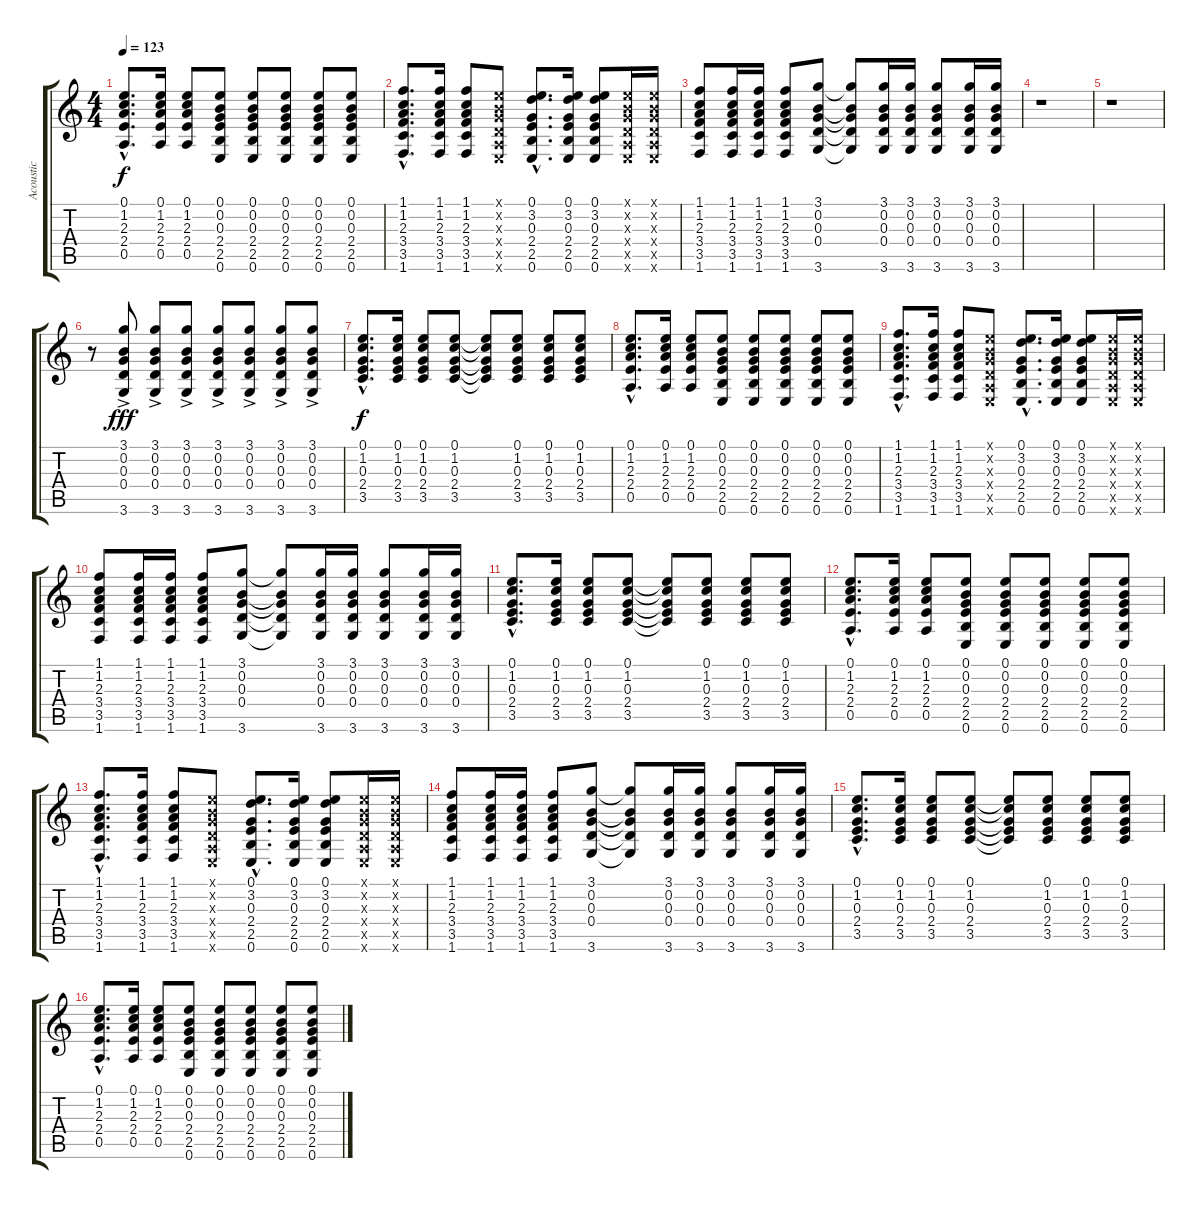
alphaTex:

\track ("Acoustic" "Acoustic") {instrument acousticguitarsteel}
\staff {score tabs}
\tuning (E4 B3 G3 D3 A2 E2) {hide}
\ts (4 4)
\tempo 123
\clef g2
\ks c
(0.1{hac} 1.2{hac} 2.3{hac} 2.4{hac} 0.5{hac}).8{d dy f} (0.1 1.2 2.3 2.4 0.5).16 (0.1 1.2 2.3 2.4 0.5).8 (0.1 0.2 0.3 2.4 2.5 0.6).8 (0.1 0.2 0.3 2.4 2.5 0.6).8 (0.1 0.2 0.3 2.4 2.5 0.6).8 (0.1 0.2 0.3 2.4 2.5 0.6).8 (0.1 0.2 0.3 2.4 2.5 0.6).8 |
(1.1{hac} 1.2{hac} 2.3{hac} 3.4{hac} 3.5{hac} 1.6{hac}).8{d} (1.1 1.2 2.3 3.4 3.5 1.6).16 (1.1 1.2 2.3 3.4 3.5 1.6).8 (0.1{x} 0.2{x} 0.3{x} 0.4{x} 0.5{x} 0.6{x}).8 (0.1{hac} 3.2{hac} 0.3{hac} 2.4{hac} 2.5{hac} 0.6{hac}).8{d} (0.1 3.2 0.3 2.4 2.5 0.6).16 (0.1 3.2 0.3 2.4 2.5 0.6).8 (0.1{x} 0.2{x} 0.3{x} 0.4{x} 0.5{x} 0.6{x}).16 (0.1{x} 0.2{x} 0.3{x} 0.4{x} 0.5{x} 0.6{x}).16 |
(1.1 1.2 2.3 3.4 3.5 1.6).8 (1.1 1.2 2.3 3.4 3.5 1.6).16 (1.1 1.2 2.3 3.4 3.5 1.6).16 (1.1 1.2 2.3 3.4 3.5 1.6).8 (3.1 0.2 0.3 0.4 3.6).8 (3.1{t} 0.2{t} 0.3{t} 0.4{t} 3.6{t}).8 (3.1 0.2 0.3 0.4 3.6).16 (3.1 0.2 0.3 0.4 3.6).16 (3.1 0.2 0.3 0.4 3.6).8 (3.1 0.2 0.3 0.4 3.6).16 (3.1 0.2 0.3 0.4 3.6).16 |
r.1 |
r.1 |
r.8 (3.1{ac} 0.2{ac} 0.3{ac} 0.4{ac} 3.6{ac}).8{dy fff} (3.1{ac} 0.2{ac} 0.3{ac} 0.4{ac} 3.6{ac}).8 (3.1{ac} 0.2{ac} 0.3{ac} 0.4{ac} 3.6{ac}).8 (3.1{ac} 0.2{ac} 0.3{ac} 0.4{ac} 3.6{ac}).8 (3.1{ac} 0.2{ac} 0.3{ac} 0.4{ac} 3.6{ac}).8 (3.1{ac} 0.2{ac} 0.3{ac} 0.4{ac} 3.6{ac}).8 (3.1{ac} 0.2{ac} 0.3{ac} 0.4{ac} 3.6{ac}).8 |
(0.1{hac} 1.2{hac} 0.3{hac} 2.4{hac} 3.5{hac}).8{d dy f} (0.1 1.2 0.3 2.4 3.5).16 (0.1 1.2 0.3 2.4 3.5).8 (0.1 1.2 0.3 2.4 3.5).8 (0.1{t} 1.2{t} 0.3{t} 2.4{t} 3.5{t}).8 (0.1 1.2 0.3 2.4 3.5).8 (0.1 1.2 0.3 2.4 3.5).8 (0.1 1.2 0.3 2.4 3.5).8 |
(0.1{hac} 1.2{hac} 2.3{hac} 2.4{hac} 0.5{hac}).8{d} (0.1 1.2 2.3 2.4 0.5).16 (0.1 1.2 2.3 2.4 0.5).8 (0.1 0.2 0.3 2.4 2.5 0.6).8 (0.1 0.2 0.3 2.4 2.5 0.6).8 (0.1 0.2 0.3 2.4 2.5 0.6).8 (0.1 0.2 0.3 2.4 2.5 0.6).8 (0.1 0.2 0.3 2.4 2.5 0.6).8 |
(1.1{hac} 1.2{hac} 2.3{hac} 3.4{hac} 3.5{hac} 1.6{hac}).8{d} (1.1 1.2 2.3 3.4 3.5 1.6).16 (1.1 1.2 2.3 3.4 3.5 1.6).8 (0.1{x} 0.2{x} 0.3{x} 0.4{x} 0.5{x} 0.6{x}).8 (0.1{hac} 3.2{hac} 0.3{hac} 2.4{hac} 2.5{hac} 0.6{hac}).8{d} (0.1 3.2 0.3 2.4 2.5 0.6).16 (0.1 3.2 0.3 2.4 2.5 0.6).8 (0.1{x} 0.2{x} 0.3{x} 0.4{x} 0.5{x} 0.6{x}).16 (0.1{x} 0.2{x} 0.3{x} 0.4{x} 0.5{x} 0.6{x}).16 |
(1.1 1.2 2.3 3.4 3.5 1.6).8 (1.1 1.2 2.3 3.4 3.5 1.6).16 (1.1 1.2 2.3 3.4 3.5 1.6).16 (1.1 1.2 2.3 3.4 3.5 1.6).8 (3.1 0.2 0.3 0.4 3.6).8 (3.1{t} 0.2{t} 0.3{t} 0.4{t} 3.6{t}).8 (3.1 0.2 0.3 0.4 3.6).16 (3.1 0.2 0.3 0.4 3.6).16 (3.1 0.2 0.3 0.4 3.6).8 (3.1 0.2 0.3 0.4 3.6).16 (3.1 0.2 0.3 0.4 3.6).16 |
(0.1{hac} 1.2{hac} 0.3{hac} 2.4{hac} 3.5{hac}).8{d} (0.1 1.2 0.3 2.4 3.5).16 (0.1 1.2 0.3 2.4 3.5).8 (0.1 1.2 0.3 2.4 3.5).8 (0.1{t} 1.2{t} 0.3{t} 2.4{t} 3.5{t}).8 (0.1 1.2 0.3 2.4 3.5).8 (0.1 1.2 0.3 2.4 3.5).8 (0.1 1.2 0.3 2.4 3.5).8 |
(0.1{hac} 1.2{hac} 2.3{hac} 2.4{hac} 0.5{hac}).8{d} (0.1 1.2 2.3 2.4 0.5).16 (0.1 1.2 2.3 2.4 0.5).8 (0.1 0.2 0.3 2.4 2.5 0.6).8 (0.1 0.2 0.3 2.4 2.5 0.6).8 (0.1 0.2 0.3 2.4 2.5 0.6).8 (0.1 0.2 0.3 2.4 2.5 0.6).8 (0.1 0.2 0.3 2.4 2.5 0.6).8 |
(1.1{hac} 1.2{hac} 2.3{hac} 3.4{hac} 3.5{hac} 1.6{hac}).8{d} (1.1 1.2 2.3 3.4 3.5 1.6).16 (1.1 1.2 2.3 3.4 3.5 1.6).8 (0.1{x} 0.2{x} 0.3{x} 0.4{x} 0.5{x} 0.6{x}).8 (0.1{hac} 3.2{hac} 0.3{hac} 2.4{hac} 2.5{hac} 0.6{hac}).8{d} (0.1 3.2 0.3 2.4 2.5 0.6).16 (0.1 3.2 0.3 2.4 2.5 0.6).8 (0.1{x} 0.2{x} 0.3{x} 0.4{x} 0.5{x} 0.6{x}).16 (0.1{x} 0.2{x} 0.3{x} 0.4{x} 0.5{x} 0.6{x}).16 |
(1.1 1.2 2.3 3.4 3.5 1.6).8 (1.1 1.2 2.3 3.4 3.5 1.6).16 (1.1 1.2 2.3 3.4 3.5 1.6).16 (1.1 1.2 2.3 3.4 3.5 1.6).8 (3.1 0.2 0.3 0.4 3.6).8 (3.1{t} 0.2{t} 0.3{t} 0.4{t} 3.6{t}).8 (3.1 0.2 0.3 0.4 3.6).16 (3.1 0.2 0.3 0.4 3.6).16 (3.1 0.2 0.3 0.4 3.6).8 (3.1 0.2 0.3 0.4 3.6).16 (3.1 0.2 0.3 0.4 3.6).16 |
(0.1{hac} 1.2{hac} 0.3{hac} 2.4{hac} 3.5{hac}).8{d} (0.1 1.2 0.3 2.4 3.5).16 (0.1 1.2 0.3 2.4 3.5).8 (0.1 1.2 0.3 2.4 3.5).8 (0.1{t} 1.2{t} 0.3{t} 2.4{t} 3.5{t}).8 (0.1 1.2 0.3 2.4 3.5).8 (0.1 1.2 0.3 2.4 3.5).8 (0.1 1.2 0.3 2.4 3.5).8 |
(0.1{hac} 1.2{hac} 2.3{hac} 2.4{hac} 0.5{hac}).8{d} (0.1 1.2 2.3 2.4 0.5).16 (0.1 1.2 2.3 2.4 0.5).8 (0.1 0.2 0.3 2.4 2.5 0.6).8 (0.1 0.2 0.3 2.4 2.5 0.6).8 (0.1 0.2 0.3 2.4 2.5 0.6).8 (0.1 0.2 0.3 2.4 2.5 0.6).8 (0.1 0.2 0.3 2.4 2.5 0.6).8
